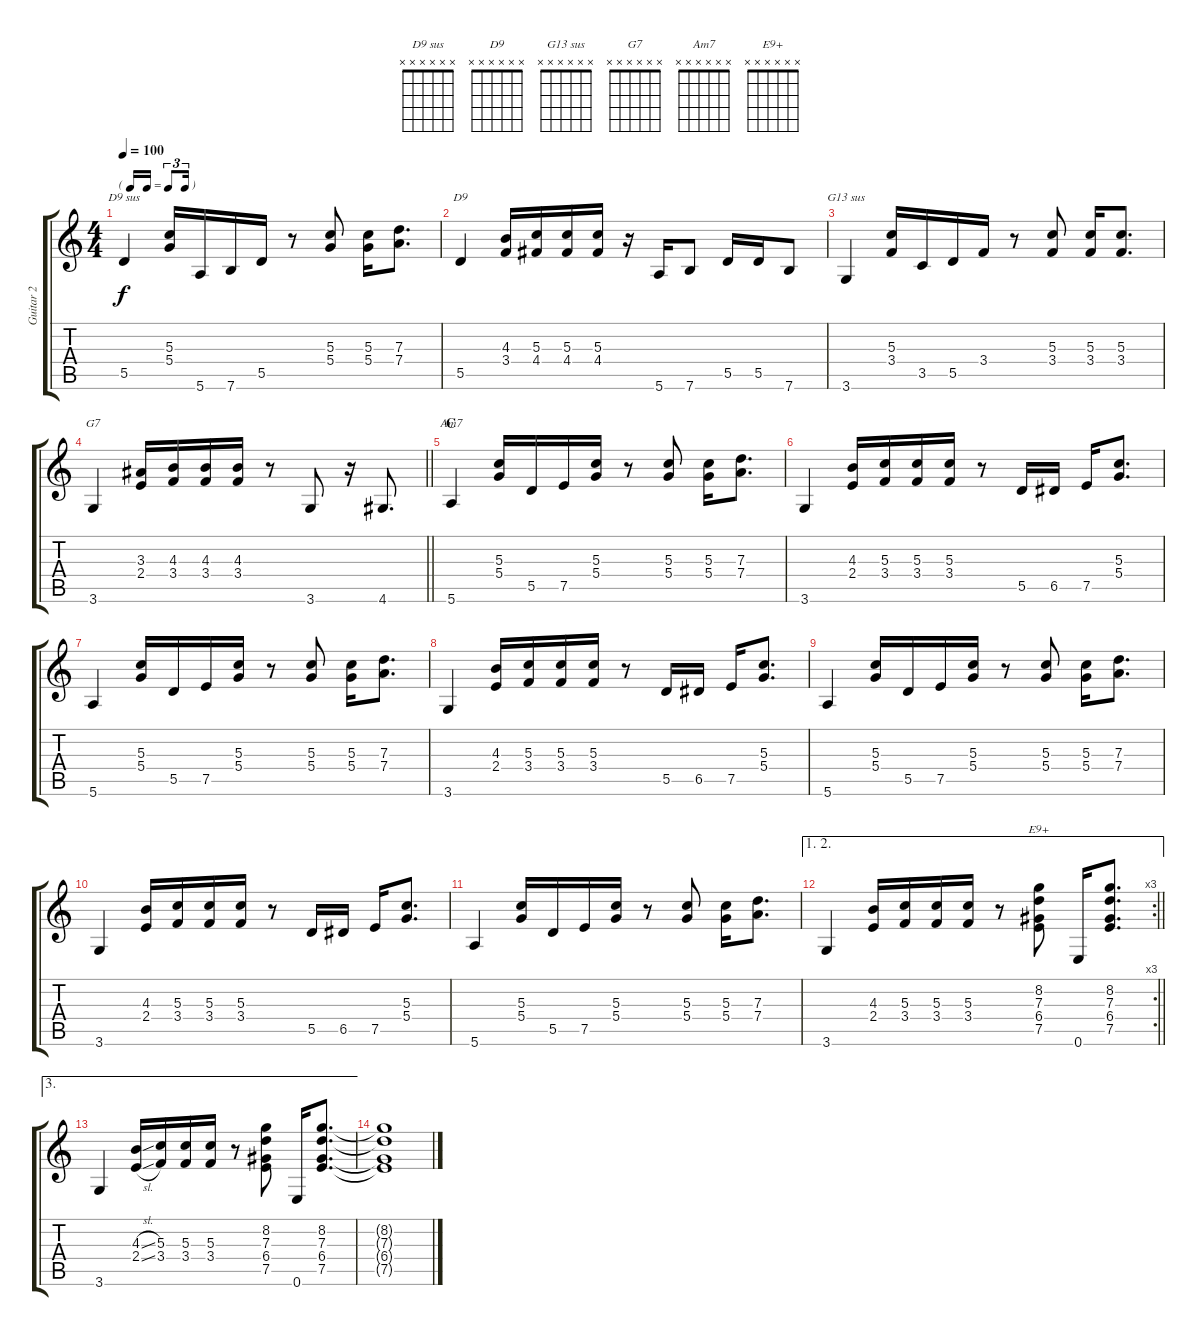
\track ("Guitar 2" "Guitar 2") {instrument electricguitarclean}
\staff {score tabs}
\tuning (E4 B3 G3 D3 A2 E2) {hide}
\chord ("D9 sus" x x x x x x)
\chord ("D9" x x x x x x)
\chord ("G13 sus" x x x x x x)
\chord ("G7" x x x x x x)
\chord ("Am7" x x x x x x)
\chord ("E9+" x x x x x x)
\ts (4 4)
\tf triplet16th
\tempo 100
\clef g2
\ks c
5.5.4{ch "D9 sus" dy f} (5.3 5.4).16 5.6.16 7.6.16 5.5.16 r.8 (5.3 5.4).8 (5.3 5.4).16 (7.3 7.4).8{d} |
5.5.4{ch "D9"} (4.3 3.4).16 (5.3 4.4).16 (5.3 4.4).16 (5.3 4.4).16 r.16 5.6.16 7.6.8 5.5.16 5.5.16 7.6.8 |
3.6.4{ch "G13 sus"} (5.3 3.4).16 3.5.16 5.5.16 3.4.16 r.8 (5.3 3.4).8 (5.3 3.4).16 (5.3 3.4).8{d} |
\barLineRight lightlight
3.6.4{ch "G7"} (3.3 2.4).16 (4.3 3.4).16 (4.3 3.4).16 (4.3 3.4).16 r.8 3.6.8 r.16 4.6.8{d} |
\section ("" "C")
5.6.4{ch "Am7"} (5.3 5.4).16 5.5.16 7.5.16 (5.3 5.4).16 r.8 (5.3 5.4).8 (5.3 5.4).16 (7.3 7.4).8{d} |
3.6.4 (4.3 2.4).16 (5.3 3.4).16 (5.3 3.4).16 (5.3 3.4).16 r.8 5.5.16 6.5.16 7.5.16 (5.3 5.4).8{d} |
5.6.4 (5.3 5.4).16 5.5.16 7.5.16 (5.3 5.4).16 r.8 (5.3 5.4).8 (5.3 5.4).16 (7.3 7.4).8{d} |
3.6.4 (4.3 2.4).16 (5.3 3.4).16 (5.3 3.4).16 (5.3 3.4).16 r.8 5.5.16 6.5.16 7.5.16 (5.3 5.4).8{d} |
5.6.4 (5.3 5.4).16 5.5.16 7.5.16 (5.3 5.4).16 r.8 (5.3 5.4).8 (5.3 5.4).16 (7.3 7.4).8{d} |
3.6.4 (4.3 2.4).16 (5.3 3.4).16 (5.3 3.4).16 (5.3 3.4).16 r.8 5.5.16 6.5.16 7.5.16 (5.3 5.4).8{d} |
5.6.4 (5.3 5.4).16 5.5.16 7.5.16 (5.3 5.4).16 r.8 (5.3 5.4).8 (5.3 5.4).16 (7.3 7.4).8{d} |
\ae (1 2)
\rc 3
\barLineRight lightlight
3.6.4 (4.3 2.4).16 (5.3 3.4).16 (5.3 3.4).16 (5.3 3.4).16 r.8 (8.2 7.3 6.4 7.5).8{ch "E9+"} 0.6.16 (8.2 7.3 6.4 7.5).8{d} |
\ae 3
3.6.4 (4.3{sl} 2.4{sl}).16 (5.3 3.4).16 (5.3 3.4).16 (5.3 3.4).16 r.8 (8.2 7.3 6.4 7.5).8 0.6.16 (8.2 7.3 6.4 7.5).8{d} |
(8.2{t} 7.3{t} 6.4{t} 7.5{t}).1
